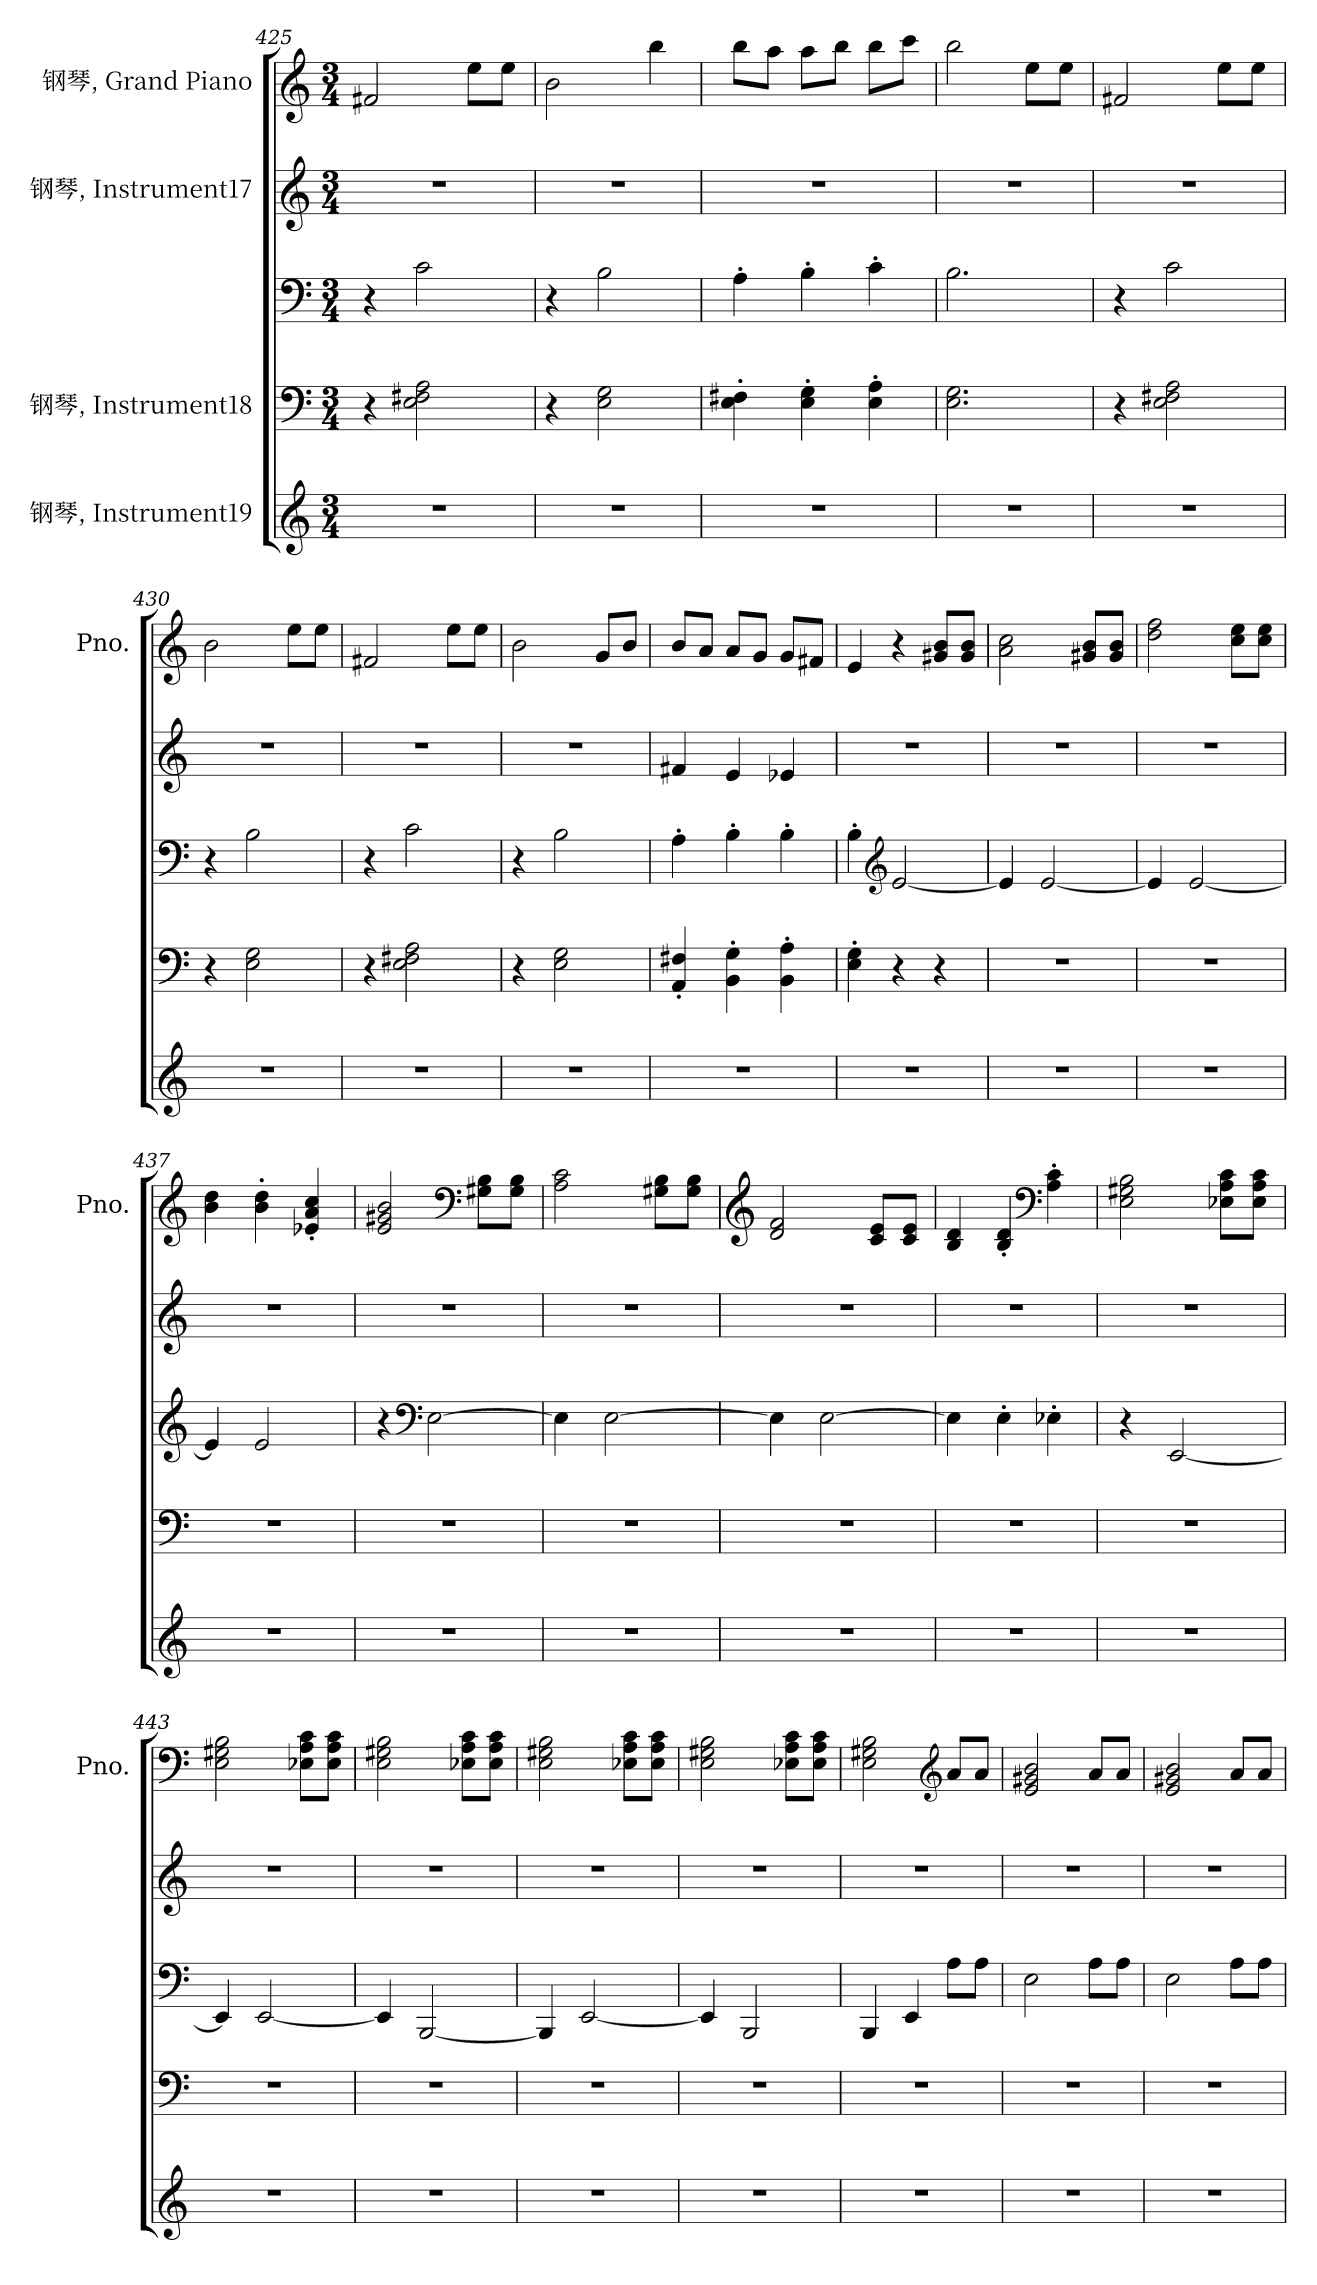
**kern	**kern	**kern	**kern	**kern
*part4	*part3	*part3	*part2	*part1
*staff5	*staff4	*staff3	*staff2	*staff1
*I"钢琴, Instrument19	*I"钢琴, Instrument18	*	*I"钢琴, Instrument17	*I"钢琴, Grand Piano
*	*	*	*	*I'Pno.
*clefG2	*clefF4	*clefF4	*clefG2	*clefG2
*k[]	*k[]	*k[]	*k[]	*k[]
*M3/4	*M3/4	*M3/4	*M3/4	*M3/4
=425	=425	=425	=425	=425
2.r	4r	4r	2.r	2f#X/
.	2E\ 2F#X\ 2A\	2c\	.	.
.	.	.	.	8ee\L
.	.	.	.	8ee\J
=426	=426	=426	=426	=426
2.r	4r	4r	2.r	2b\
.	2E\ 2G\	2B\	.	.
.	.	.	.	4bb\
=427	=427	=427	=427	=427
2.r	4E\' 4F#X\'	4A'\	2.r	8bb\L
.	.	.	.	8aa\J
.	4E\' 4G\'	4B'\	.	8aa\L
.	.	.	.	8bb\J
.	4E\' 4A\'	4c'\	.	8bb\L
.	.	.	.	8ccc\J
!!LO:LB:g=z
=428	=428	=428	=428	=428
2.r	2.E\ 2.G\	2.B\	2.r	2bb\
.	.	.	.	8ee\L
.	.	.	.	8ee\J
=429	=429	=429	=429	=429
2.r	4r	4r	2.r	2f#X/
.	2E\ 2F#X\ 2A\	2c\	.	.
.	.	.	.	8ee\L
.	.	.	.	8ee\J
=430	=430	=430	=430	=430
2.r	4r	4r	2.r	2b\
.	2E\ 2G\	2B\	.	.
*	*	*	*	*MM184
.	.	.	.	8ee\L
*	*	*	*	*MM176
.	.	.	.	8ee\J
=431	=431	=431	=431	=431
*	*	*	*	*MM168
2.r	4r	4r	2.r	2f#X/
.	2E\ 2F#X\ 2A\	2c\	.	.
.	.	.	.	8ee\L
.	.	.	.	8ee\J
=432	=432	=432	=432	=432
2.r	4r	4r	2.r	2b\
.	2E\ 2G\	2B\	.	.
.	.	.	.	8g/L
.	.	.	.	8b/J
=433	=433	=433	=433	=433
*	*	*	*	*MM216
2.r	4AA/' 4F#X/'	4A'\	4f#X/	8b/L
.	.	.	.	8a/J
.	4BB\' 4G\'	4B'\	4e/	8a/L
.	.	.	.	8g/J
.	4BB\' 4A\'	4B'\	4e-X/	8g/L
.	.	.	.	8f#X/J
=434	=434	=434	=434	=434
2.r	4E\' 4G\'	4B'\	2.r	4e/
*	*	*clefG2	*	*
.	4r	[2e/	.	4r
.	4r	.	.	8g#X/ 8b/L
.	.	.	.	8g#/ 8b/J
!!LO:PB:g=z
=435	=435	=435	=435	=435
2.r	2.r	4e/]	2.r	2a\ 2cc\
.	.	[2e/	.	.
.	.	.	.	8g#X/ 8b/L
.	.	.	.	8g#/ 8b/J
=436	=436	=436	=436	=436
2.r	2.r	4e/]	2.r	2dd\ 2ff\
.	.	[2e/	.	.
.	.	.	.	8cc\ 8ee\L
.	.	.	.	8cc\ 8ee\J
=437	=437	=437	=437	=437
2.r	2.r	4e/]	2.r	4b\ 4dd\
.	.	2e/	.	4b\' 4dd\'
.	.	.	.	4e-X/' 4a/' 4cc/'
=438	=438	=438	=438	=438
2.r	2.r	4r	2.r	2e/ 2g#X/ 2b/
*	*	*clefF4	*	*
.	.	[2E\	.	.
*	*	*	*	*clefF4
.	.	.	.	8G#X\ 8B\L
.	.	.	.	8G#\ 8B\J
=439	=439	=439	=439	=439
2.r	2.r	4E\]	2.r	2A\ 2c\
.	.	[2E\	.	.
.	.	.	.	8G#X\ 8B\L
.	.	.	.	8G#\ 8B\J
=440	=440	=440	=440	=440
*	*	*	*	*clefG2
2.r	2.r	4E\]	2.r	2d/ 2f/
.	.	[2E\	.	.
.	.	.	.	8c/ 8e/L
.	.	.	.	8c/ 8e/J
=441	=441	=441	=441	=441
2.r	2.r	4E\]	2.r	4B/ 4d/
.	.	4E'\	.	4B/' 4d/'
*	*	*	*	*clefF4
.	.	4E-X'\	.	4A\' 4c\'
!!LO:LB:g=z
=442	=442	=442	=442	=442
2.r	2.r	4r	2.r	2E\ 2G#X\ 2B\
.	.	[2EE/	.	.
.	.	.	.	8E-X\ 8A\ 8c\L
.	.	.	.	8E-\ 8A\ 8c\J
=443	=443	=443	=443	=443
2.r	2.r	4EE/]	2.r	2E\ 2G#X\ 2B\
.	.	[2EE/	.	.
.	.	.	.	8E-X\ 8A\ 8c\L
.	.	.	.	8E-\ 8A\ 8c\J
=444	=444	=444	=444	=444
2.r	2.r	4EE/]	2.r	2E\ 2G#X\ 2B\
.	.	[2BBB/	.	.
.	.	.	.	8E-X\ 8A\ 8c\L
.	.	.	.	8E-\ 8A\ 8c\J
=445	=445	=445	=445	=445
2.r	2.r	4BBB/]	2.r	2E\ 2G#X\ 2B\
.	.	[2EE/	.	.
.	.	.	.	8E-X\ 8A\ 8c\L
.	.	.	.	8E-\ 8A\ 8c\J
=446	=446	=446	=446	=446
2.r	2.r	4EE/]	2.r	2E\ 2G#X\ 2B\
.	.	2BBB/	.	.
.	.	.	.	8E-X\ 8A\ 8c\L
.	.	.	.	8E-\ 8A\ 8c\J
=447	=447	=447	=447	=447
2.r	2.r	4BBB/	2.r	2E\ 2G#X\ 2B\
.	.	4EE/	.	.
*	*	*	*	*clefG2
.	.	8A\L	.	8a/L
.	.	8A\J	.	8a/J
=448	=448	=448	=448	=448
2.r	2.r	2E\	2.r	2e/ 2g#X/ 2b/
.	.	8A\L	.	8a/L
.	.	8A\J	.	8a/J
!!LO:PB:g=z
=449	=449	=449	=449	=449
2.r	2.r	2E\	2.r	2e/ 2g#X/ 2b/
.	.	8A\L	.	8a/L
.	.	8A\J	.	8a/J
=	=	=	=	=
*-	*-	*-	*-	*-
